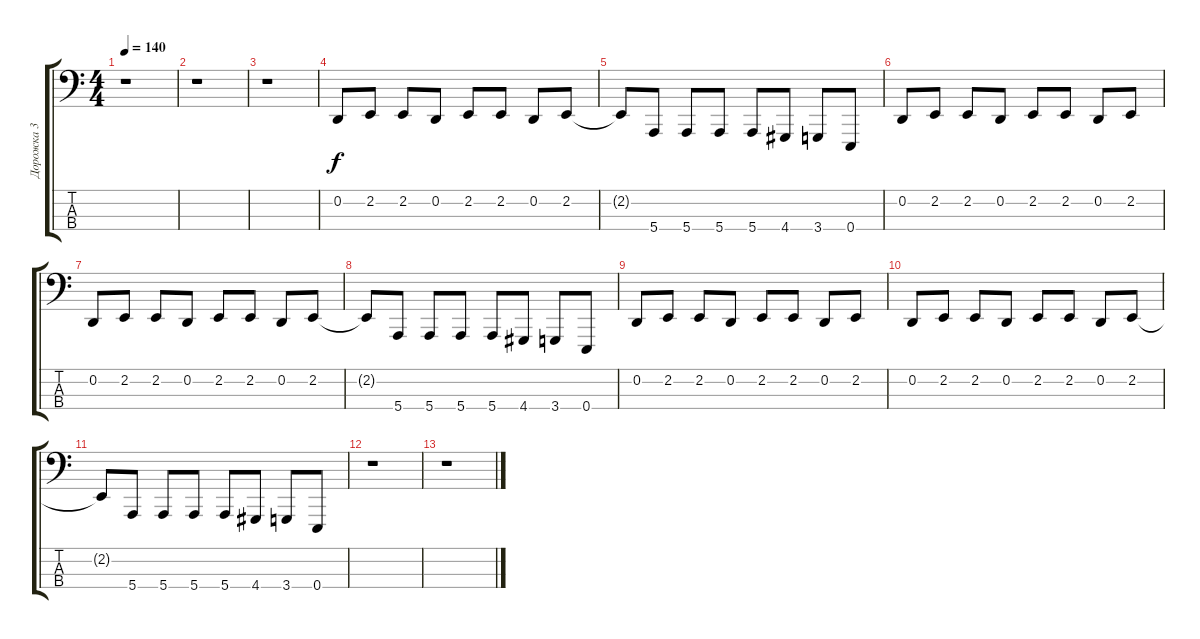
\track ("Дорожка 3" "Дорожка 3") {instrument lead2sawtooth}
\staff {score tabs}
\tuning (G2 D2 A1 E1) {hide}
\ts (4 4)
\tempo 140
\clef f4
\ks c
r.1{dy f} |
r.1 |
r.1 |
0.2.8 2.2.8 2.2.8 0.2.8 2.2.8 2.2.8 0.2.8 2.2.8 |
2.2{t}.8 5.4.8 5.4.8 5.4.8 5.4.8 4.4.8 3.4.8 0.4.8 |
0.2.8 2.2.8 2.2.8 0.2.8 2.2.8 2.2.8 0.2.8 2.2.8 |
0.2.8 2.2.8 2.2.8 0.2.8 2.2.8 2.2.8 0.2.8 2.2.8 |
2.2{t}.8 5.4.8 5.4.8 5.4.8 5.4.8 4.4.8 3.4.8 0.4.8 |
0.2.8 2.2.8 2.2.8 0.2.8 2.2.8 2.2.8 0.2.8 2.2.8 |
0.2.8 2.2.8 2.2.8 0.2.8 2.2.8 2.2.8 0.2.8 2.2.8 |
2.2{t}.8 5.4.8 5.4.8 5.4.8 5.4.8 4.4.8 3.4.8 0.4.8 |
r.1 |
r.1
